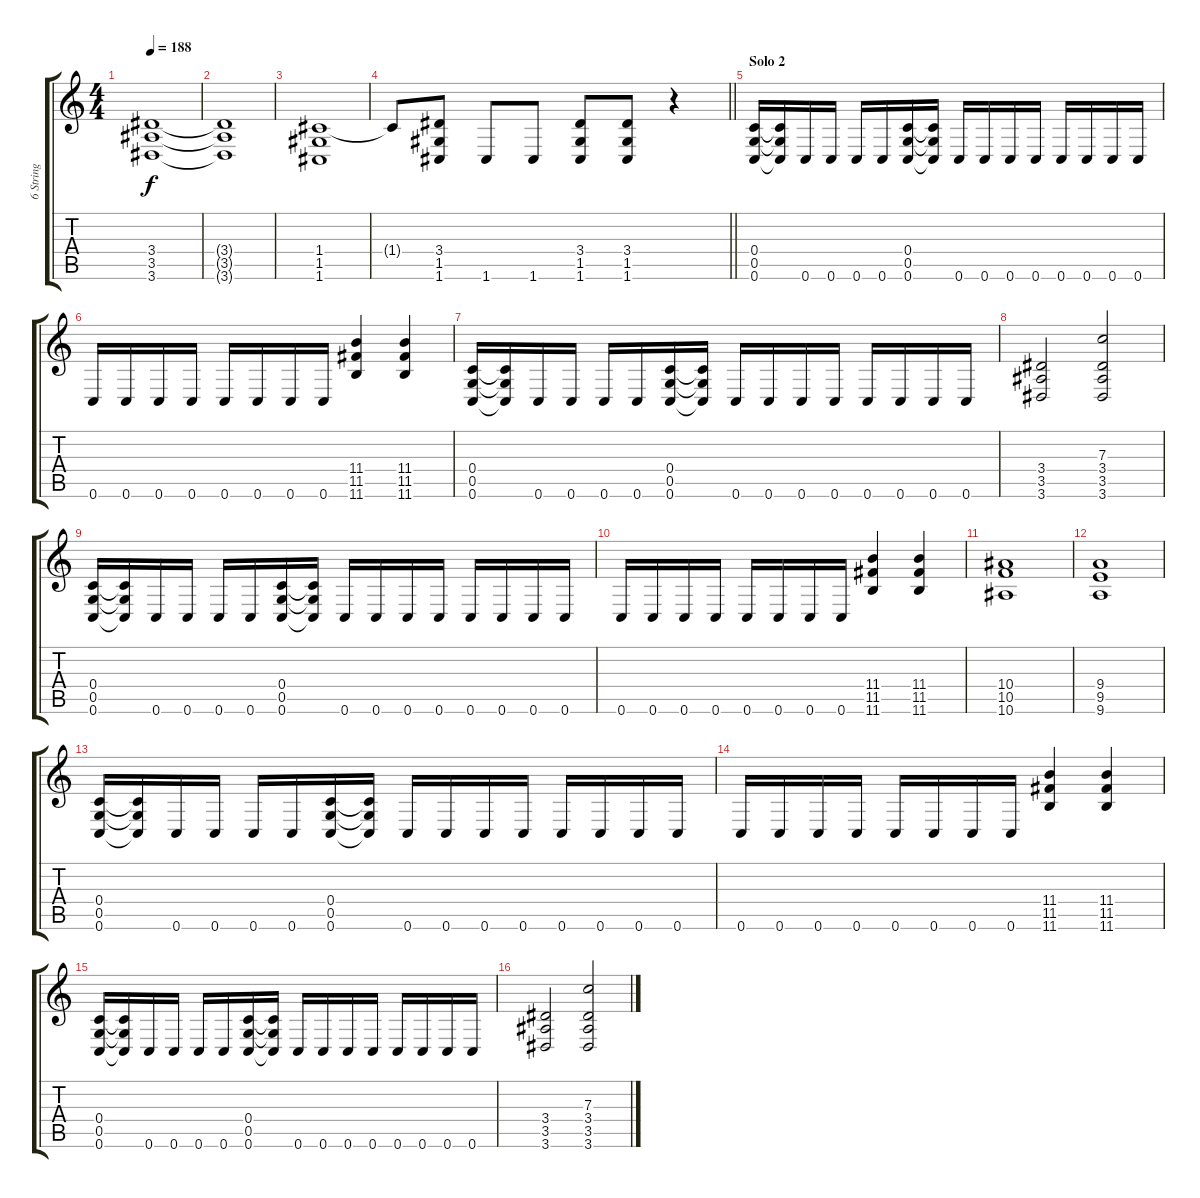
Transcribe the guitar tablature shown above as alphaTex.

\track ("6 String" "6 String") {instrument overdrivenguitar}
\staff {score tabs}
\tuning (D4 A3 F3 C3 G2 C2) {hide}
\ts (4 4)
\tempo 188
\clef g2
\ks c
(3.4 3.5 3.6).1{dy f} |
(3.4{t} 3.5{t} 3.6{t}).1 |
(1.4 1.5 1.6).1 |
\barLineRight lightlight
1.4{t}.8 (3.4 1.5 1.6).8 1.6.8 1.6.8 (3.4 1.5 1.6).8 (3.4 1.5 1.6).8 r.4 |
\section ("" "Solo 2")
(0.4 0.5 0.6).16 (0.4{t} 0.5{t} 0.6{t}).16 0.6.16 0.6.16 0.6.16 0.6.16 (0.4 0.5 0.6).16 (0.4{t} 0.5{t} 0.6{t}).16 0.6.16 0.6.16 0.6.16 0.6.16 0.6.16 0.6.16 0.6.16 0.6.16 |
0.6.16 0.6.16 0.6.16 0.6.16 0.6.16 0.6.16 0.6.16 0.6.16 (11.4 11.5 11.6).4 (11.4 11.5 11.6).4 |
(0.4 0.5 0.6).16 (0.4{t} 0.5{t} 0.6{t}).16 0.6.16 0.6.16 0.6.16 0.6.16 (0.4 0.5 0.6).16 (0.4{t} 0.5{t} 0.6{t}).16 0.6.16 0.6.16 0.6.16 0.6.16 0.6.16 0.6.16 0.6.16 0.6.16 |
(3.4 3.5 3.6).2 (7.3 3.4 3.5 3.6).2 |
(0.4 0.5 0.6).16 (0.4{t} 0.5{t} 0.6{t}).16 0.6.16 0.6.16 0.6.16 0.6.16 (0.4 0.5 0.6).16 (0.4{t} 0.5{t} 0.6{t}).16 0.6.16 0.6.16 0.6.16 0.6.16 0.6.16 0.6.16 0.6.16 0.6.16 |
0.6.16 0.6.16 0.6.16 0.6.16 0.6.16 0.6.16 0.6.16 0.6.16 (11.4 11.5 11.6).4 (11.4 11.5 11.6).4 |
(10.4 10.5 10.6).1 |
(9.4 9.5 9.6).1 |
(0.4 0.5 0.6).16 (0.4{t} 0.5{t} 0.6{t}).16 0.6.16 0.6.16 0.6.16 0.6.16 (0.4 0.5 0.6).16 (0.4{t} 0.5{t} 0.6{t}).16 0.6.16 0.6.16 0.6.16 0.6.16 0.6.16 0.6.16 0.6.16 0.6.16 |
0.6.16 0.6.16 0.6.16 0.6.16 0.6.16 0.6.16 0.6.16 0.6.16 (11.4 11.5 11.6).4 (11.4 11.5 11.6).4 |
(0.4 0.5 0.6).16 (0.4{t} 0.5{t} 0.6{t}).16 0.6.16 0.6.16 0.6.16 0.6.16 (0.4 0.5 0.6).16 (0.4{t} 0.5{t} 0.6{t}).16 0.6.16 0.6.16 0.6.16 0.6.16 0.6.16 0.6.16 0.6.16 0.6.16 |
(3.4 3.5 3.6).2 (7.3 3.4 3.5 3.6).2
